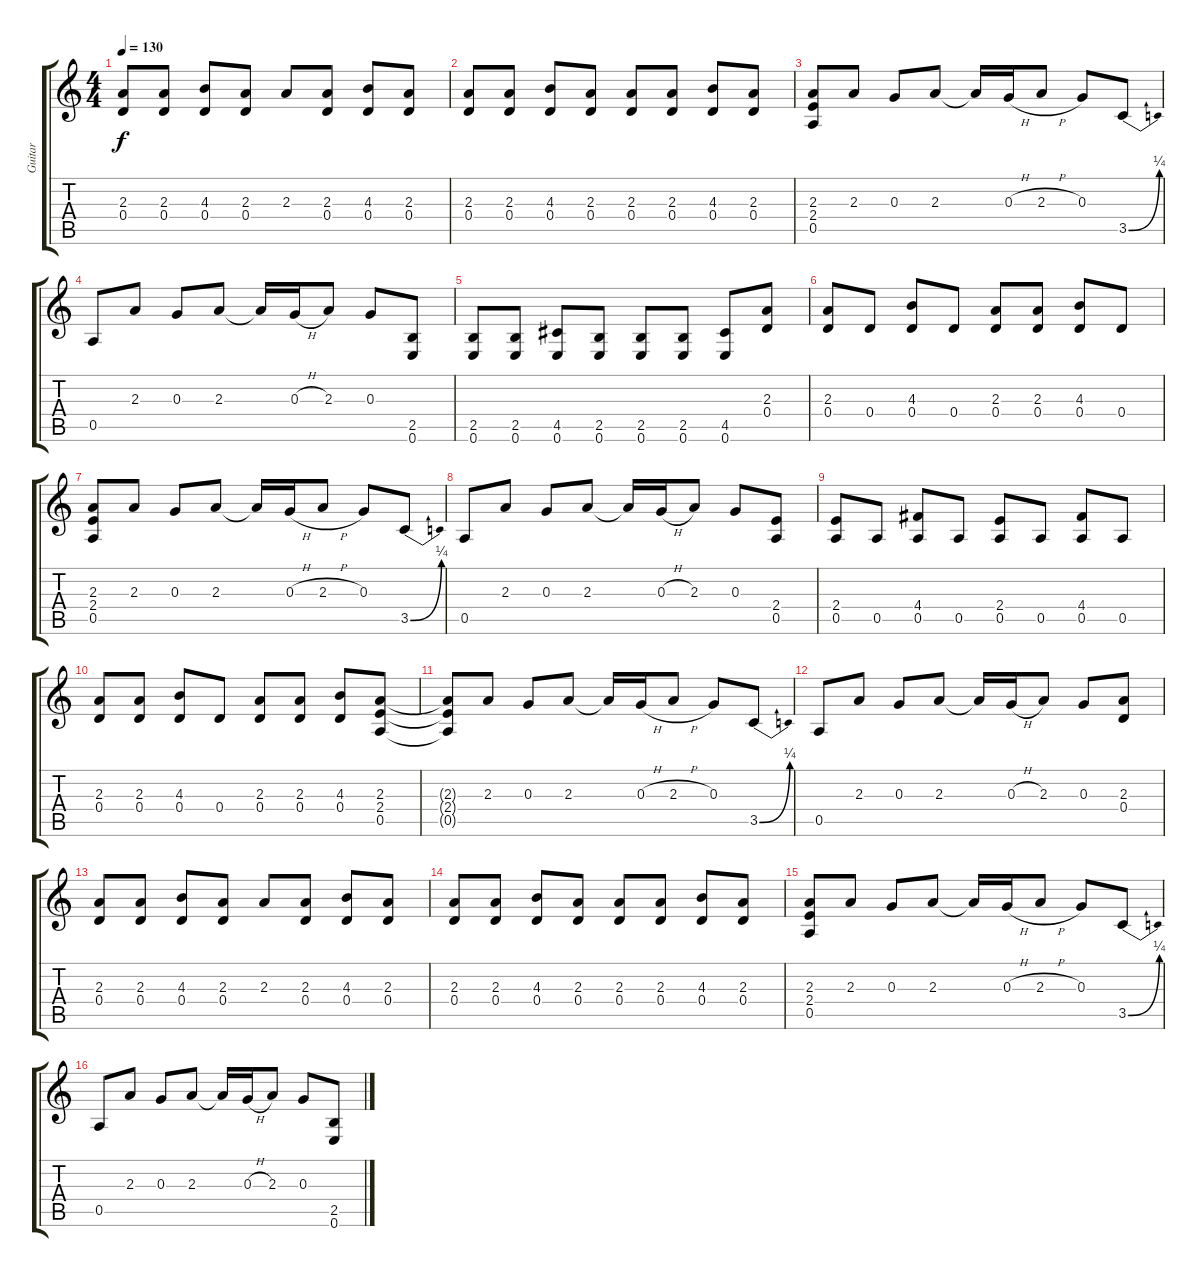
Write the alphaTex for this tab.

\track ("Guitar" "Guitar") {instrument electricguitarclean}
\staff {score tabs}
\tuning (E4 B3 G3 D3 A2 E2) {hide}
\ts (4 4)
\tempo 130
\clef g2
\ks c
(2.3 0.4).8{dy f} (2.3 0.4).8 (4.3 0.4).8 (2.3 0.4).8 2.3.8 (2.3 0.4).8 (4.3 0.4).8 (2.3 0.4).8 |
(2.3 0.4).8 (2.3 0.4).8 (4.3 0.4).8 (2.3 0.4).8 (2.3 0.4).8 (2.3 0.4).8 (4.3 0.4).8 (2.3 0.4).8 |
(2.3 2.4 0.5).8 2.3.8 0.3.8 2.3.8 2.3{t}.16 0.3{h}.16 2.3{h}.8 0.3.8 3.5{be (bend 0 0 60 1)}.8 |
0.5.8 2.3.8 0.3.8 2.3.8 2.3{t}.16 0.3{h}.16 2.3.8 0.3.8 (2.5 0.6).8 |
(2.5 0.6).8 (2.5 0.6).8 (4.5 0.6).8 (2.5 0.6).8 (2.5 0.6).8 (2.5 0.6).8 (4.5 0.6).8 (2.3 0.4).8 |
(2.3 0.4).8 0.4.8 (4.3 0.4).8 0.4.8 (2.3 0.4).8 (2.3 0.4).8 (4.3 0.4).8 0.4.8 |
(2.3 2.4 0.5).8 2.3.8 0.3.8 2.3.8 2.3{t}.16 0.3{h}.16 2.3{h}.8 0.3.8 3.5{be (bend 0 0 60 1)}.8 |
0.5.8 2.3.8 0.3.8 2.3.8 2.3{t}.16 0.3{h}.16 2.3.8 0.3.8 (2.4 0.5).8 |
(2.4 0.5).8 0.5.8 (4.4 0.5).8 0.5.8 (2.4 0.5).8 0.5.8 (4.4 0.5).8 0.5.8 |
(2.3 0.4).8 (2.3 0.4).8 (4.3 0.4).8 0.4.8 (2.3 0.4).8 (2.3 0.4).8 (4.3 0.4).8 (2.3 2.4 0.5).8 |
(2.3{t} 2.4{t} 0.5{t}).8 2.3.8 0.3.8 2.3.8 2.3{t}.16 0.3{h}.16 2.3{h}.8 0.3.8 3.5{be (bend 0 0 60 1)}.8 |
0.5.8 2.3.8 0.3.8 2.3.8 2.3{t}.16 0.3{h}.16 2.3.8 0.3.8 (2.3 0.4).8 |
(2.3 0.4).8 (2.3 0.4).8 (4.3 0.4).8 (2.3 0.4).8 2.3.8 (2.3 0.4).8 (4.3 0.4).8 (2.3 0.4).8 |
(2.3 0.4).8 (2.3 0.4).8 (4.3 0.4).8 (2.3 0.4).8 (2.3 0.4).8 (2.3 0.4).8 (4.3 0.4).8 (2.3 0.4).8 |
(2.3 2.4 0.5).8 2.3.8 0.3.8 2.3.8 2.3{t}.16 0.3{h}.16 2.3{h}.8 0.3.8 3.5{be (bend 0 0 60 1)}.8 |
0.5.8 2.3.8 0.3.8 2.3.8 2.3{t}.16 0.3{h}.16 2.3.8 0.3.8 (2.5 0.6).8
